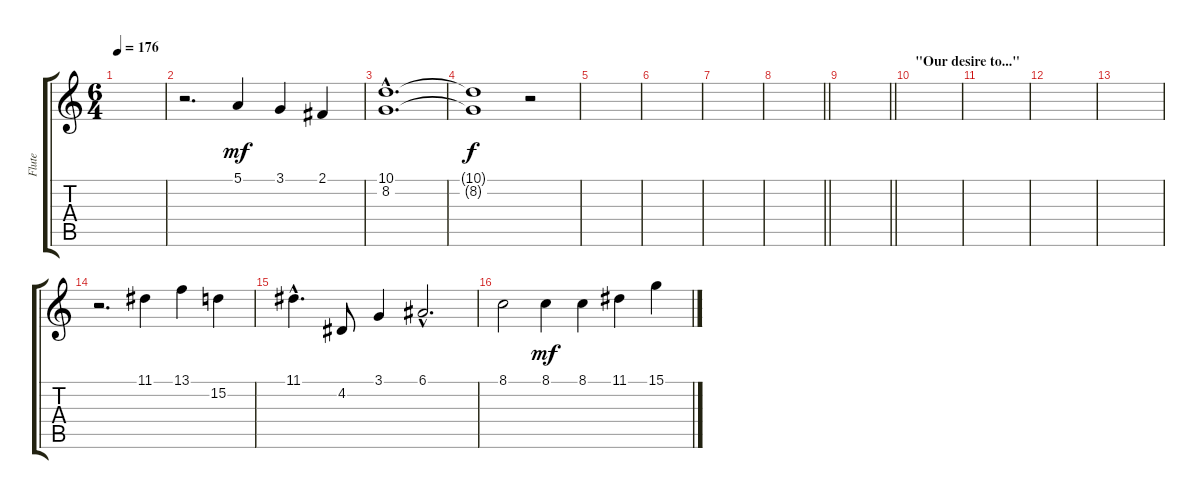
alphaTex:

\track ("Flute" "Flute") {instrument flute}
\staff {score tabs}
\tuning (E4 B3 G3 D3 A2 E2) {hide}
\ts (6 4)
\section ("" "")
\tempo 176
\clef g2
\ks c
|
r.2{d instrument flute} 5.1.4{dy mf} 3.1.4 2.1.4 |
(10.1{hac} 8.2{hac}).1{d volume 9} |
(10.1{t} 8.2{t}).1{dy f} r.2 |
|
|
|
\barLineRight lightlight
|
\barLineRight lightlight
|
\section ("" "\"Our desire to...\"")
|
|
|
|
r.2{d volume 14 instrument flute} 11.1.4 13.1.4 15.2.4 |
11.1{hac}.4{d} 4.2.8 3.1.4 6.1{hac}.2{d} |
8.1.2 8.1.4{dy mf} 8.1.4 11.1.4 15.1.4
